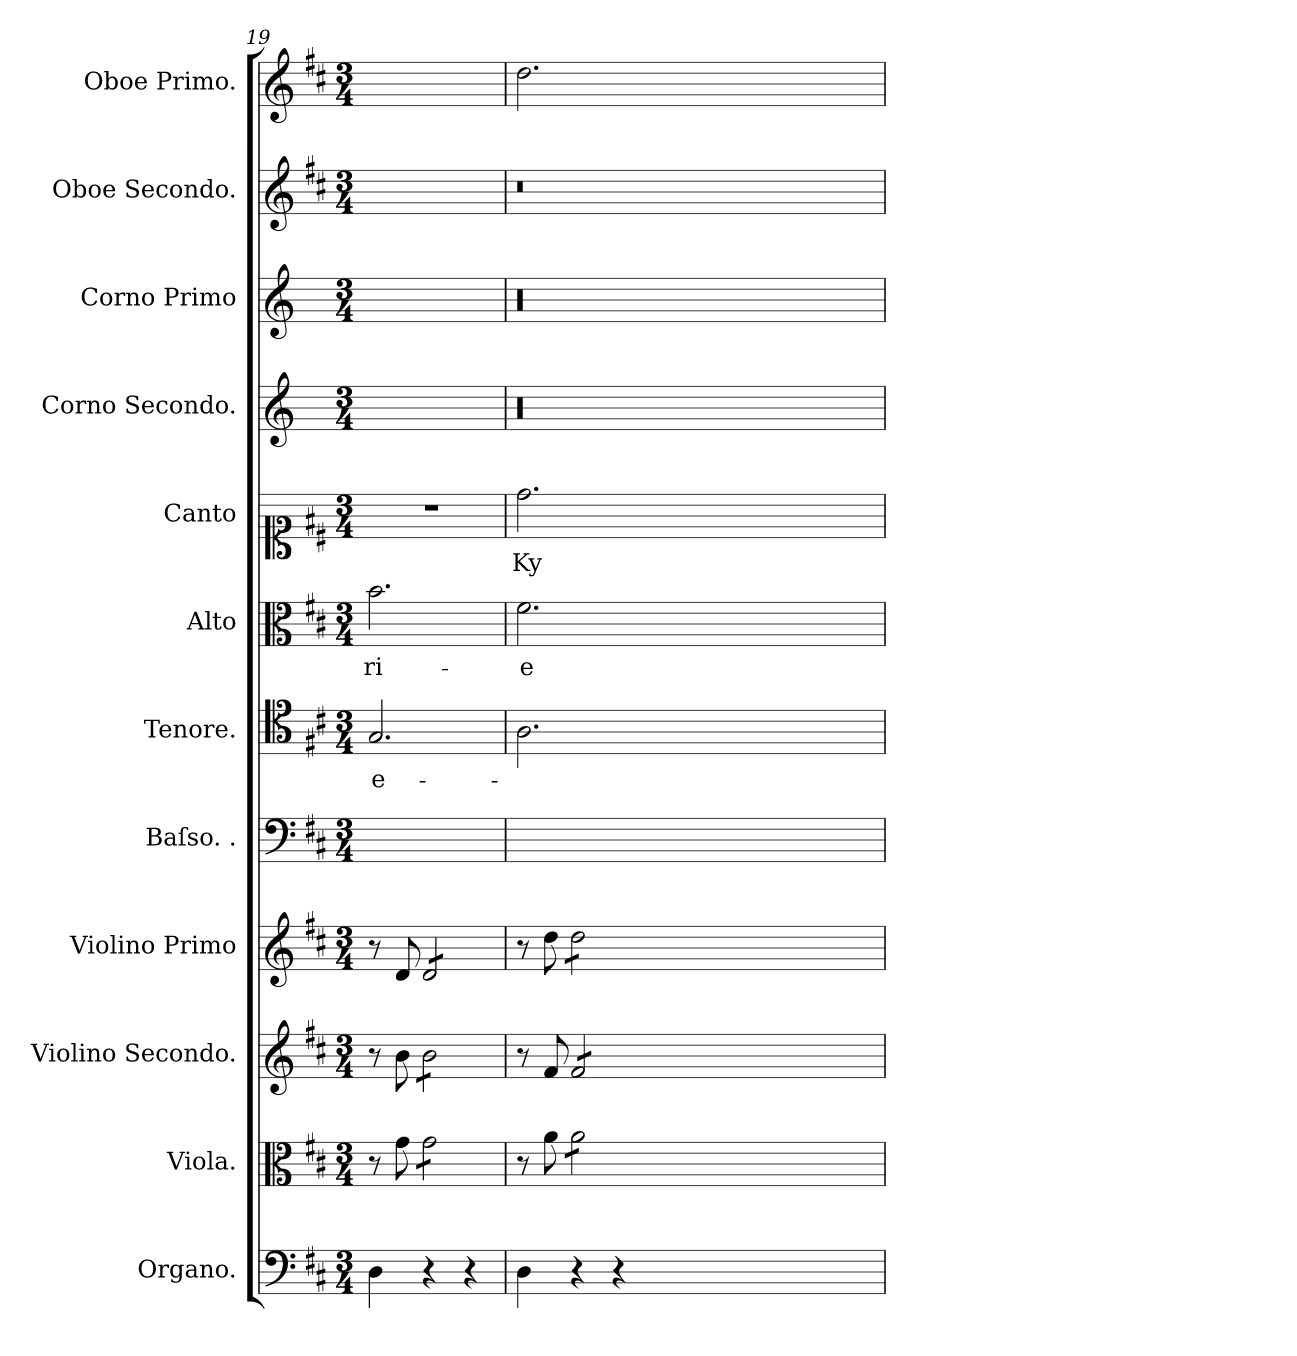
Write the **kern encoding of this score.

**kern	**kern	**kern	**kern	**kern	**kern	**text	**kern	**text	**kern	**text	**kern	**kern	**kern	**kern
*part12	*part11	*part10	*part9	*part8	*part7	*part7	*part6	*part6	*part5	*part5	*part4	*part3	*part2	*part1
*staff12	*staff11	*staff10	*staff9	*staff8	*staff7	*staff7	*staff6	*staff6	*staff5	*staff5	*staff4	*staff3	*staff2	*staff1
*I"Organo.	*I"Viola.	*I"Violino Secondo.	*I"Violino Primo	*I"Baſso. .	*I"Tenore.	*	*I"Alto	*	*I"Canto	*	*I"Corno Secondo.	*I"Corno Primo	*I"Oboe Secondo.	*I"Oboe Primo.
*I'org	*I'vla	*I'vl 2	*I'vl 1	*I'B	*I'T	*	*I'A	*	*	*	*I'cor 2	*I'cor 1	*I'ob 2	*I'ob 1
*clefF4	*clefC3	*clefG2	*clefG2	*clefF4	*clefC4	*	*clefC3	*	*clefC1	*	*clefG2	*clefG2	*clefG2	*clefG2
*	*	*	*	*	*	*	*	*	*	*	*ITrd6c10	*ITrd6c10	*	*
*k[f#c#]	*k[f#c#]	*k[f#c#]	*k[f#c#]	*k[f#c#]	*k[f#c#]	*	*k[f#c#]	*	*k[f#c#]	*	*k[f#c#]	*k[f#c#]	*k[f#c#]	*k[f#c#]
*M3/4	*M3/4	*M3/4	*M3/4	*M3/4	*M3/4	*	*M3/4	*	*M3/4	*	*M3/4	*M3/4	*M3/4	*M3/4
=19	=19	=19	=19	=19	=19	=19	=19	=19	=19	=19	=19	=19	=19	=19
4D\	8r	8r	8r	2.ryy	2.G/	e-	2.b\	-ri-	2.r	.	2.ryy	2.ryy	2.ryy	2.ryy
.	8g\	8b\	8d/	.	.	.	.	.	.	.	.	.	.	.
*	*tremolo	*	*	*	*	*	*	*	*	*	*	*	*	*
*	*	*tremolo	*	*	*	*	*	*	*	*	*	*	*	*
*	*	*	*tremolo	*	*	*	*	*	*	*	*	*	*	*
4r	8g\L	8b\L	8d/L	.	.	.	.	.	.	.	.	.	.	.
.	8g\	8b\	8d/	.	.	.	.	.	.	.	.	.	.	.
4r	8g\	8b\	8d/	.	.	.	.	.	.	.	.	.	.	.
.	8g\J	8b\J	8d/J	.	.	.	.	.	.	.	.	.	.	.
*	*	*	*Xtremolo	*	*	*	*	*	*	*	*	*	*	*
*	*	*Xtremolo	*	*	*	*	*	*	*	*	*	*	*	*
*	*Xtremolo	*	*	*	*	*	*	*	*	*	*	*	*	*
=20	=20	=20	=20	=20	=20	=20	=20	=20	=20	=20	=20	=20	=20	=20
!	!	!	!	!	!	!	!	!	!	!	!LO:N:vis=00	!LO:N:vis=00	!LO:N:vis=0	!
4D\	8r	8r	8r	0.ryy	2.A\	.	2.f#\	-e	2.dd\	Ky-	0.r	0.r	1.r	2.dd\
.	8a\	8f#/	8dd\	.	.	.	.	.	.	.	.	.	.	.
*	*tremolo	*	*	*	*	*	*	*	*	*	*	*	*	*
*	*	*tremolo	*	*	*	*	*	*	*	*	*	*	*	*
*	*	*	*tremolo	*	*	*	*	*	*	*	*	*	*	*
4r	8a\L	8f#/L	8dd\L	.	.	.	.	.	.	.	.	.	.	.
.	8a\	8f#/	8dd\	.	.	.	.	.	.	.	.	.	.	.
4r	8a\	8f#/	8dd\	.	.	.	.	.	.	.	.	.	.	.
.	8a\J	8f#/J	8dd\J	.	.	.	.	.	.	.	.	.	.	.
*	*	*	*Xtremolo	*	*	*	*	*	*	*	*	*	*	*
*	*	*Xtremolo	*	*	*	*	*	*	*	*	*	*	*	*
*	*Xtremolo	*	*	*	*	*	*	*	*	*	*	*	*	*
0ryy	0ryy	0ryy	0ryy	.	0ryy	.	0ryy	.	0ryy	.	.	.	.	0ryy
.	.	.	.	.	.	.	.	.	.	.	.	.	1.ryy	.
4ryy	4ryy	4ryy	4ryy	.	4ryy	.	4ryy	.	4ryy	.	.	.	.	4ryy
=	=	=	=	=	=	=	=	=	=	=	=	=	=	=
*-	*-	*-	*-	*-	*-	*-	*-	*-	*-	*-	*-	*-	*-	*-
